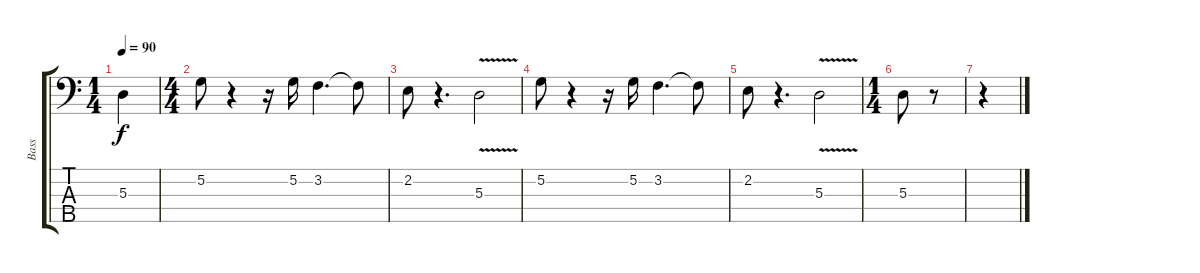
\track ("Bass" "Bass") {instrument electricbassfinger}
\staff {score tabs}
\tuning (G2 D2 A1 E1 B0) {hide}
\ts (1 4)
\tempo 90
\clef f4
\ks c
5.3.4{dy f} |
\ts (4 4)
5.2.8 r.4 r.16 5.2.16 3.2.4{d} 3.2{t}.8 |
2.2.8 r.4{d} 5.3{v}.2 |
5.2.8 r.4 r.16 5.2.16 3.2.4{d} 3.2{t}.8 |
2.2.8 r.4{d} 5.3{v}.2 |
\ts (1 4)
5.3.8 r.8 |
r.4
